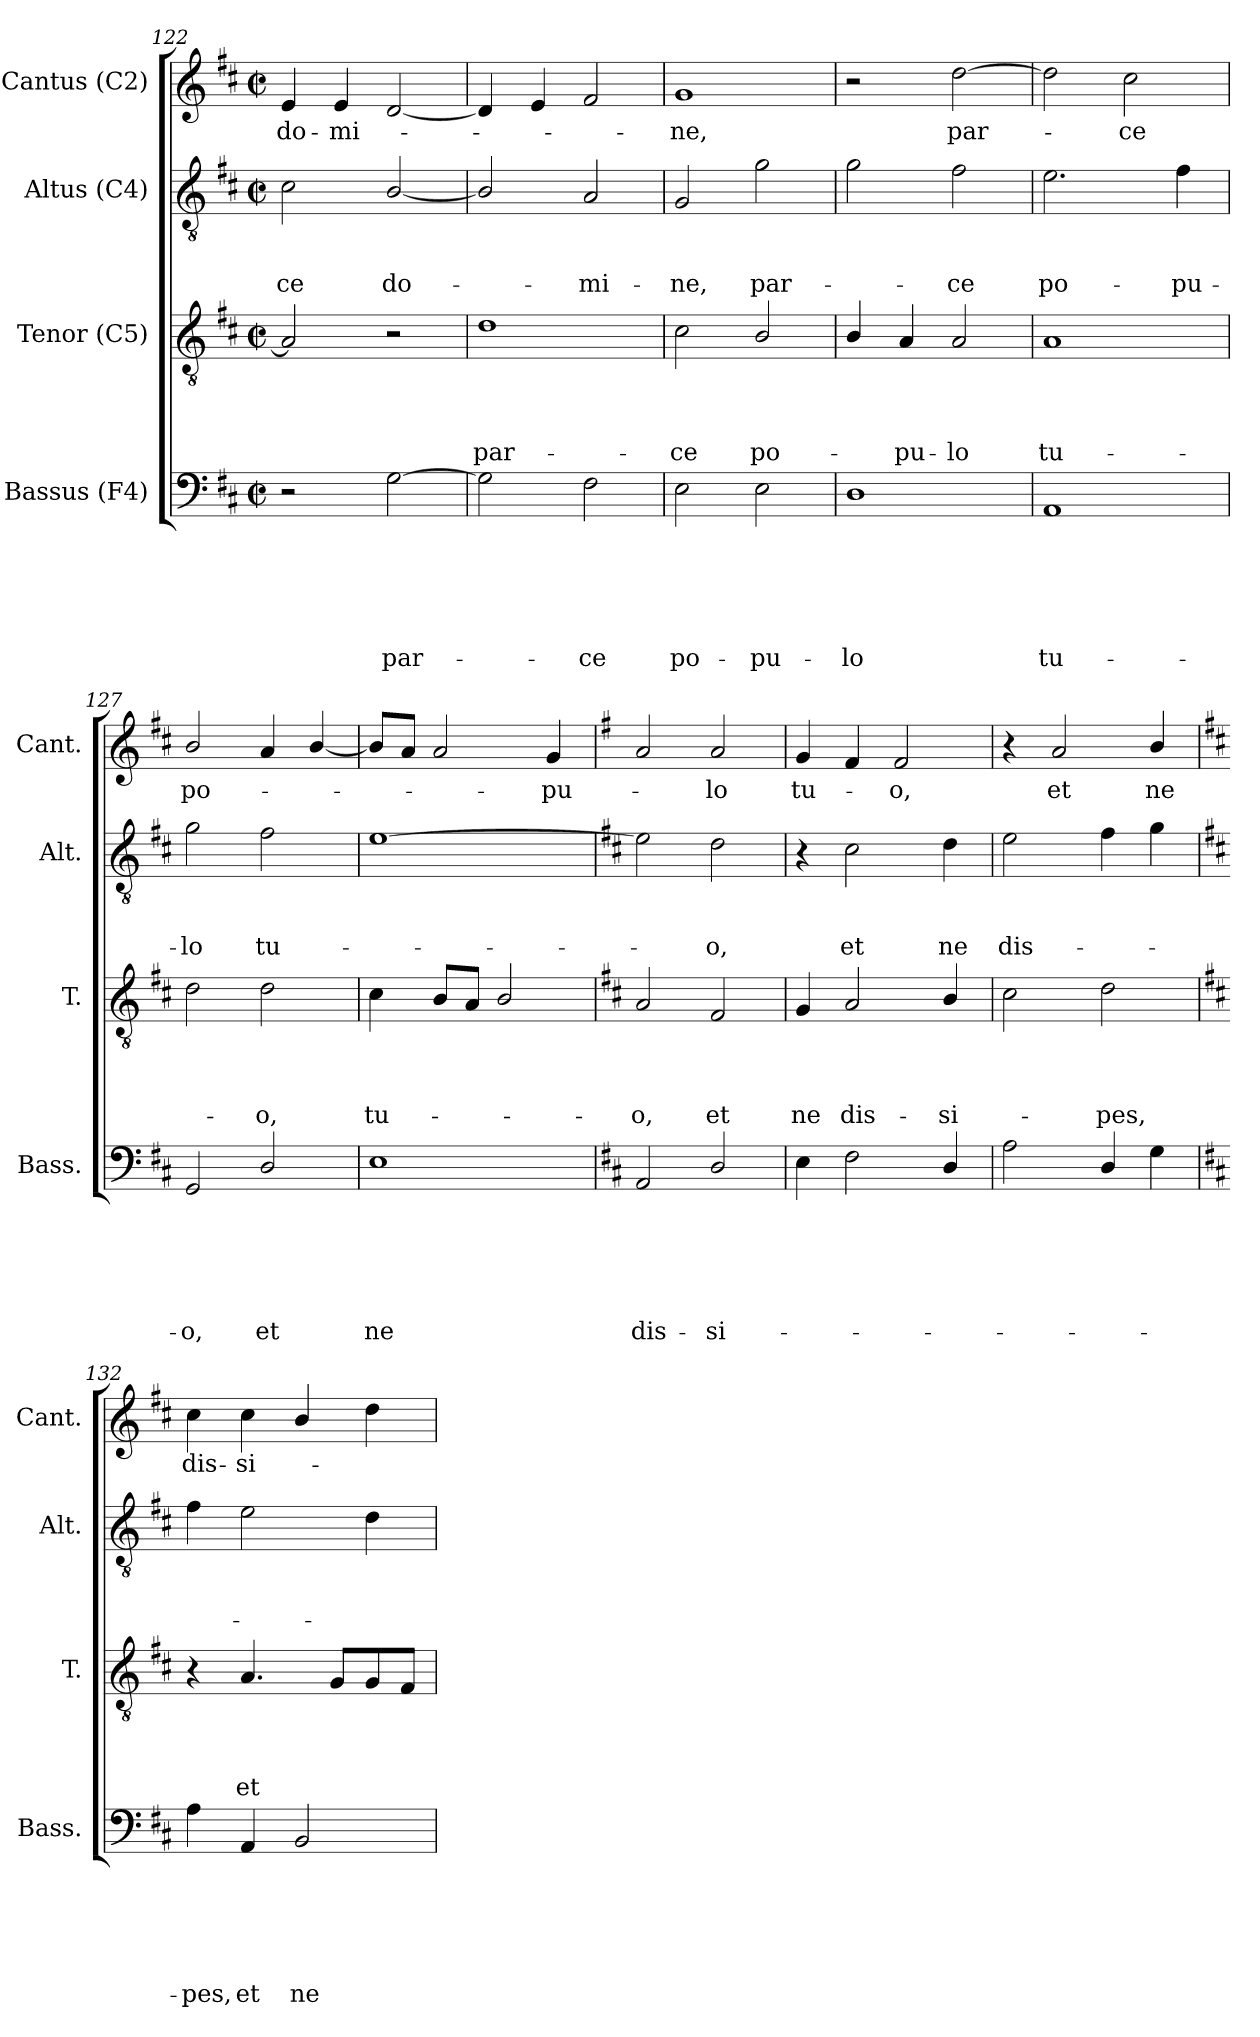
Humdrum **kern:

**kern	**text	**text	**text	**text	**text	**text	**kern	**text	**text	**text	**text	**kern	**text	**text	**text	**kern	**text
*part4	*part4	*part4	*part4	*part4	*part4	*part4	*part3	*part3	*part3	*part3	*part3	*part2	*part2	*part2	*part2	*part1	*part1
*staff4	*staff4	*staff4	*staff4	*staff4	*staff4	*staff4	*staff3	*staff3	*staff3	*staff3	*staff3	*staff2	*staff2	*staff2	*staff2	*staff1	*staff1
*I"Bassus (F4)	*	*	*	*	*	*	*I"Tenor (C5)	*	*	*	*	*I"Altus (C4)	*	*	*	*I"Cantus (C2)	*
*I'Bass.	*	*	*	*	*	*	*I'T.	*	*	*	*	*I'Alt.	*	*	*	*I'Cant.	*
*clefF4	*	*	*	*	*	*	*clefGv2	*	*	*	*	*clefGv2	*	*	*	*clefG2	*
*k[f#c#]	*	*	*	*	*	*	*k[f#c#]	*	*	*	*	*k[f#c#]	*	*	*	*k[f#c#]	*
*D:	*	*	*	*	*	*	*D:	*	*	*	*	*D:	*	*	*	*D:	*
*M2/2	*	*	*	*	*	*	*M2/2	*	*	*	*	*M2/2	*	*	*	*M2/2	*
*met(c|)	*	*	*	*	*	*	*met(c|)	*	*	*	*	*met(c|)	*	*	*	*met(c|)	*
=122	=122	=122	=122	=122	=122	=122	=122	=122	=122	=122	=122	=122	=122	=122	=122	=122	=122
!	!	!	!	!	!	!	!	!	!	!	!	!	!	!	!LO:LY:b	!	!LO:LY:b
2r	.	.	.	.	.	.	2A/]	.	.	.	.	2c#\	.	.	-ce	4e/	do-
!	!	!	!	!	!	!	!	!	!	!	!	!	!	!	!	!	!LO:LY:b
.	.	.	.	.	.	.	.	.	.	.	.	.	.	.	.	4e/	-mi-
!	!	!	!	!	!	!LO:LY:b	!	!	!	!	!	!	!	!	!LO:LY:b	!	!
[>2G\	.	.	.	.	.	par-	2r	.	.	.	.	[<2B/	.	.	do-	[<2d/	.
=123	=123	=123	=123	=123	=123	=123	=123	=123	=123	=123	=123	=123	=123	=123	=123	=123	=123
!	!	!	!	!	!	!	!	!	!	!	!LO:LY:b	!	!	!	!	!	!
2G\]	.	.	.	.	.	.	1d	.	.	.	par-	2B/]	.	.	.	4d/]	.
.	.	.	.	.	.	.	.	.	.	.	.	.	.	.	.	4e/	.
!	!	!	!	!	!	!LO:LY:b	!	!	!	!	!	!	!	!	!LO:LY:b	!	!
2F#\	.	.	.	.	.	-ce	.	.	.	.	.	2A/	.	.	-mi-	2f#/	.
=124	=124	=124	=124	=124	=124	=124	=124	=124	=124	=124	=124	=124	=124	=124	=124	=124	=124
!	!	!	!	!	!	!LO:LY:b	!	!	!	!	!LO:LY:b	!	!	!	!LO:LY:b	!	!LO:LY:b
2E\	.	.	.	.	.	po-	2c#\	.	.	.	-ce	2G/	.	.	-ne,	1g	-ne,
!	!	!	!	!	!	!LO:LY:b	!	!	!	!	!LO:LY:b	!	!	!	!LO:LY:b	!	!
2E\	.	.	.	.	.	-pu-	2B/	.	.	.	po-	2g\	.	.	par-	.	.
!!LO:PB:g=z
=125	=125	=125	=125	=125	=125	=125	=125	=125	=125	=125	=125	=125	=125	=125	=125	=125	=125
!	!	!	!	!	!	!LO:LY:b	!	!	!	!	!	!	!	!	!	!	!
1D	.	.	.	.	.	-lo	4B/	.	.	.	.	2g\	.	.	.	2r	.
!	!	!	!	!	!	!	!	!	!	!	!LO:LY:b	!	!	!	!	!	!
.	.	.	.	.	.	.	4A/	.	.	.	-pu-	.	.	.	.	.	.
!	!	!	!	!	!	!	!	!	!	!	!LO:LY:b	!	!	!	!LO:LY:b	!	!LO:LY:b
.	.	.	.	.	.	.	2A/	.	.	.	-lo	2f#\	.	.	-ce	[>2dd\	par-
=126	=126	=126	=126	=126	=126	=126	=126	=126	=126	=126	=126	=126	=126	=126	=126	=126	=126
!	!	!	!	!	!	!LO:LY:b	!	!	!	!	!LO:LY:b	!	!	!	!LO:LY:b	!	!
1AA	.	.	.	.	.	tu-	1A	.	.	.	tu-	2.e\	.	.	po-	2dd\]	.
!	!	!	!	!	!	!	!	!	!	!	!	!	!	!	!	!	!LO:LY:b
.	.	.	.	.	.	.	.	.	.	.	.	.	.	.	.	2cc#\	-ce
!	!	!	!	!	!	!	!	!	!	!	!	!	!	!	!LO:LY:b	!	!
.	.	.	.	.	.	.	.	.	.	.	.	4f#\	.	.	-pu-	.	.
=127	=127	=127	=127	=127	=127	=127	=127	=127	=127	=127	=127	=127	=127	=127	=127	=127	=127
!	!	!	!	!	!	!LO:LY:b	!	!	!	!	!	!	!	!	!LO:LY:b	!	!LO:LY:b
2GG/	.	.	.	.	.	-o,	2d\	.	.	.	.	2g\	.	.	-lo	2b/	po-
!	!	!	!	!	!	!LO:LY:b	!	!	!	!	!LO:LY:b	!	!	!	!LO:LY:b	!	!
2D/	.	.	.	.	.	et	2d\	.	.	.	-o,	2f#\	.	.	tu-	4a/	.
.	.	.	.	.	.	.	.	.	.	.	.	.	.	.	.	[<4b/	.
=128	=128	=128	=128	=128	=128	=128	=128	=128	=128	=128	=128	=128	=128	=128	=128	=128	=128
!	!	!	!	!	!	!LO:LY:b	!	!	!	!	!LO:LY:b	!	!	!	!	!	!
1E	.	.	.	.	.	ne	4c#\	.	.	.	tu-	[>1e	.	.	.	8b/L]	.
.	.	.	.	.	.	.	.	.	.	.	.	.	.	.	.	8a/J	.
.	.	.	.	.	.	.	8B/L	.	.	.	.	.	.	.	.	2a/	.
.	.	.	.	.	.	.	8A/J	.	.	.	.	.	.	.	.	.	.
.	.	.	.	.	.	.	2B/	.	.	.	.	.	.	.	.	.	.
!	!	!	!	!	!	!	!	!	!	!	!	!	!	!	!	!	!LO:LY:b
.	.	.	.	.	.	.	.	.	.	.	.	.	.	.	.	4g/	-pu-
=129	=129	=129	=129	=129	=129	=129	=129	=129	=129	=129	=129	=129	=129	=129	=129	=129	=129
*	*	*	*	*	*	*	*	*	*	*	*	*	*	*	*	*k[f#]	*
*	*	*	*	*	*	*	*	*	*	*	*	*	*	*	*	*G:	*
!	!	!	!	!	!	!LO:LY:b	!	!	!	!	!LO:LY:b	!	!	!	!	!	!
2AA/	.	.	.	.	.	dis-	2A/	.	.	.	-o,	2e\]	.	.	.	2a/	.
!	!	!	!	!	!	!LO:LY:b	!	!	!	!	!LO:LY:b	!	!	!	!LO:LY:b	!	!LO:LY:b
2D/	.	.	.	.	.	-si-	2F#/	.	.	.	et	2d\	.	.	-o,	2a/	-lo
=130	=130	=130	=130	=130	=130	=130	=130	=130	=130	=130	=130	=130	=130	=130	=130	=130	=130
!	!	!	!	!	!	!	!	!	!	!	!LO:LY:b	!	!	!	!	!	!LO:LY:b
4E\	.	.	.	.	.	.	4G/	.	.	.	ne	4r	.	.	.	4g/	tu-
!	!	!	!	!	!	!	!	!	!	!	!LO:LY:b	!	!	!	!LO:LY:b	!	!
2F#\	.	.	.	.	.	.	2A/	.	.	.	dis-	2c#\	.	.	et	4f#/	.
!	!	!	!	!	!	!	!	!	!	!	!	!	!	!	!	!	!LO:LY:b
.	.	.	.	.	.	.	.	.	.	.	.	.	.	.	.	2f#/	-o,
!	!	!	!	!	!	!	!	!	!	!	!LO:LY:b	!	!	!	!LO:LY:b	!	!
4D/	.	.	.	.	.	.	4B/	.	.	.	-si-	4d\	.	.	ne	.	.
=131	=131	=131	=131	=131	=131	=131	=131	=131	=131	=131	=131	=131	=131	=131	=131	=131	=131
!	!	!	!	!	!	!	!	!	!	!	!	!	!	!	!LO:LY:b	!	!
2A\	.	.	.	.	.	.	2c#\	.	.	.	.	2e\	.	.	dis-	4r	.
!	!	!	!	!	!	!	!	!	!	!	!	!	!	!	!	!	!LO:LY:b
.	.	.	.	.	.	.	.	.	.	.	.	.	.	.	.	2a/	et
!	!	!	!	!	!	!	!	!	!	!	!LO:LY:b	!	!	!	!	!	!
4D/	.	.	.	.	.	.	2d\	.	.	.	-pes,	4f#\	.	.	.	.	.
!	!	!	!	!	!	!	!	!	!	!	!	!	!	!	!	!	!LO:LY:b
4G\	.	.	.	.	.	.	.	.	.	.	.	4g\	.	.	.	4b/	ne
!!LO:LB:g=z
=132	=132	=132	=132	=132	=132	=132	=132	=132	=132	=132	=132	=132	=132	=132	=132	=132	=132
*	*	*	*	*	*	*	*	*	*	*	*	*	*	*	*	*k[f#c#]	*
*	*	*	*	*	*	*	*	*	*	*	*	*	*	*	*	*D:	*
!	!	!	!	!	!	!LO:LY:b	!	!	!	!	!	!	!	!	!	!	!LO:LY:b
4A\	.	.	.	.	.	-pes,	4r	.	.	.	.	4f#\	.	.	.	4cc#\	dis-
!	!	!	!	!	!	!LO:LY:b	!	!	!	!	!LO:LY:b	!	!	!	!	!	!LO:LY:b
4AA/	.	.	.	.	.	et	4.A/	.	.	.	et	2e\	.	.	.	4cc#\	-si-
!	!	!	!	!	!	!LO:LY:b	!	!	!	!	!	!	!	!	!	!	!
2BB/	.	.	.	.	.	ne	.	.	.	.	.	.	.	.	.	4b/	.
.	.	.	.	.	.	.	8G/L	.	.	.	.	.	.	.	.	.	.
.	.	.	.	.	.	.	8G/	.	.	.	.	4d\	.	.	.	4dd\	.
.	.	.	.	.	.	.	8F#/J	.	.	.	.	.	.	.	.	.	.
=	=	=	=	=	=	=	=	=	=	=	=	=	=	=	=	=	=
*-	*-	*-	*-	*-	*-	*-	*-	*-	*-	*-	*-	*-	*-	*-	*-	*-	*-
